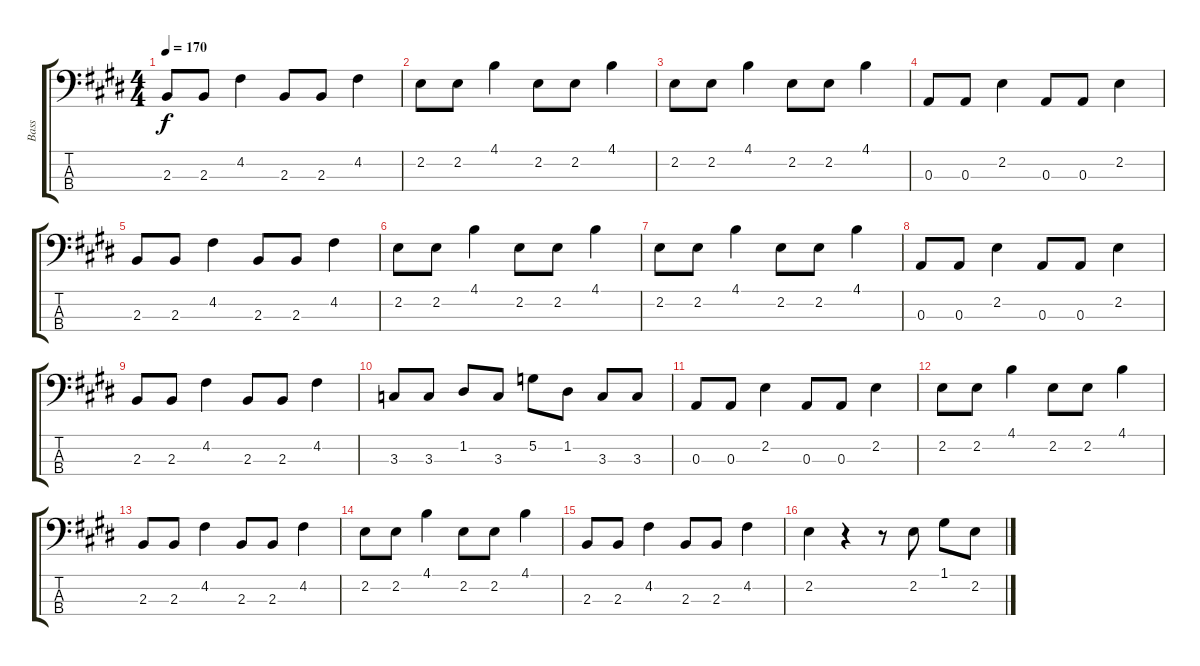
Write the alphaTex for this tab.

\track ("Bass" "Bass") {instrument electricbassfinger}
\staff {score tabs}
\tuning (G2 D2 A1 E1) {hide}
\ts (4 4)
\tempo 170
\clef f4
\ks e
2.3.8{dy f} 2.3.8 4.2.4 2.3.8 2.3.8 4.2.4 |
2.2.8 2.2.8 4.1.4 2.2.8 2.2.8 4.1.4 |
2.2.8 2.2.8 4.1.4 2.2.8 2.2.8 4.1.4 |
0.3.8 0.3.8 2.2.4 0.3.8 0.3.8 2.2.4 |
2.3.8 2.3.8 4.2.4 2.3.8 2.3.8 4.2.4 |
2.2.8 2.2.8 4.1.4 2.2.8 2.2.8 4.1.4 |
2.2.8 2.2.8 4.1.4 2.2.8 2.2.8 4.1.4 |
0.3.8 0.3.8 2.2.4 0.3.8 0.3.8 2.2.4 |
2.3.8 2.3.8 4.2.4 2.3.8 2.3.8 4.2.4 |
3.3.8 3.3.8 1.2.8 3.3.8 5.2.8 1.2.8 3.3.8 3.3.8 |
0.3.8 0.3.8 2.2.4 0.3.8 0.3.8 2.2.4 |
2.2.8 2.2.8 4.1.4 2.2.8 2.2.8 4.1.4 |
2.3.8 2.3.8 4.2.4 2.3.8 2.3.8 4.2.4 |
2.2.8 2.2.8 4.1.4 2.2.8 2.2.8 4.1.4 |
2.3.8 2.3.8 4.2.4 2.3.8 2.3.8 4.2.4 |
2.2.4 r.4 r.8 2.2.8 1.1.8 2.2.8
